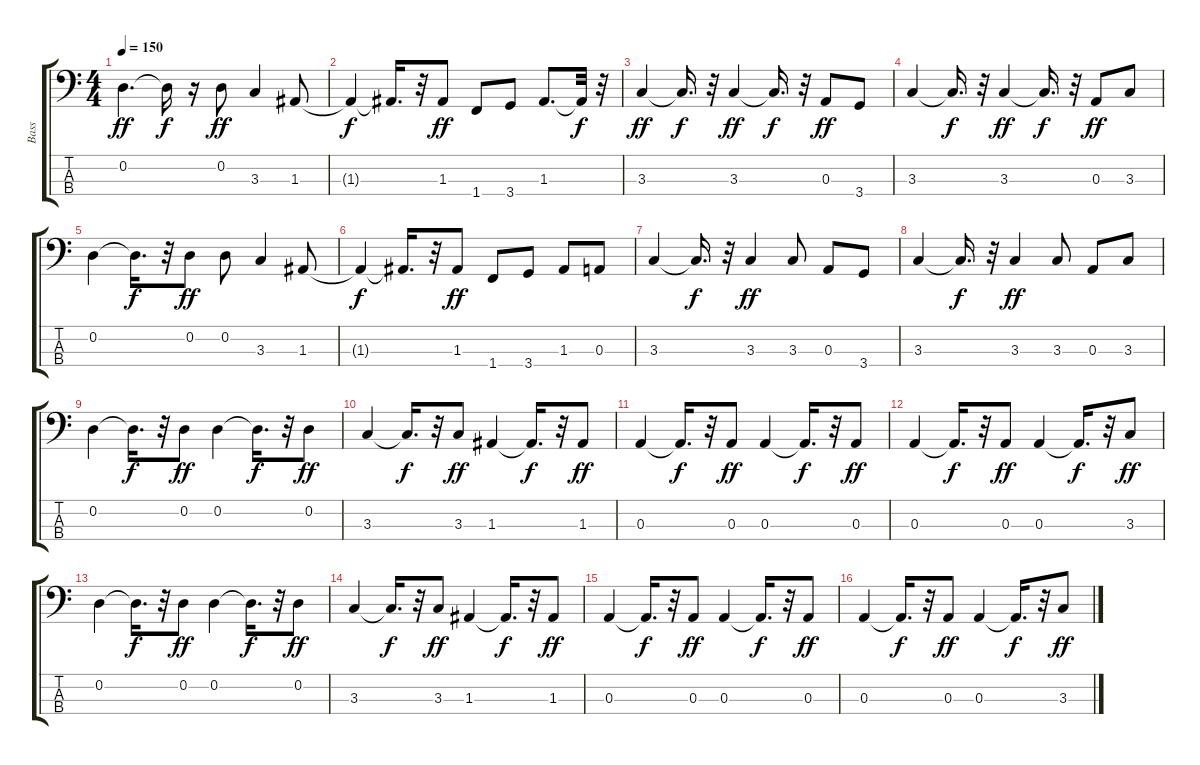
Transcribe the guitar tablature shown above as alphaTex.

\track ("Bass" "Bass") {instrument electricbassfinger}
\staff {score tabs}
\tuning (G2 D2 A1 E1) {hide}
\ts (4 4)
\tempo 150
\clef f4
\ks c
0.2.4{d dy ff} 0.2{t}.16{dy f} r.16 0.2.8{dy ff} 3.3.4 1.3.8 |
1.3{t}.4{dy f} 1.3{t}.16{d} r.32 1.3.8{dy ff} 1.4.8 3.4.8 1.3.8{d} 1.3{t}.32{dy f} r.32 |
3.3.4{dy ff} 3.3{t}.16{d dy f} r.32 3.3.4{dy ff} 3.3{t}.16{d dy f} r.32 0.3.8{dy ff} 3.4.8 |
3.3.4 3.3{t}.16{d dy f} r.32 3.3.4{dy ff} 3.3{t}.16{d dy f} r.32 0.3.8{dy ff} 3.3.8 |
0.2.4 0.2{t}.16{d dy f} r.32 0.2.8{dy ff} 0.2.8 3.3.4 1.3.8 |
1.3{t}.4{dy f} 1.3{t}.16{d} r.32 1.3.8{dy ff} 1.4.8 3.4.8 1.3.8 0.3.8 |
3.3.4 3.3{t}.16{d dy f} r.32 3.3.4{dy ff} 3.3.8 0.3.8 3.4.8 |
3.3.4 3.3{t}.16{d dy f} r.32 3.3.4{dy ff} 3.3.8 0.3.8 3.3.8 |
0.2.4 0.2{t}.16{d dy f} r.32 0.2.8{dy ff} 0.2.4 0.2{t}.16{d dy f} r.32 0.2.8{dy ff} |
3.3.4 3.3{t}.16{d dy f} r.32 3.3.8{dy ff} 1.3.4 1.3{t}.16{d dy f} r.32 1.3.8{dy ff} |
0.3.4 0.3{t}.16{d dy f} r.32 0.3.8{dy ff} 0.3.4 0.3{t}.16{d dy f} r.32 0.3.8{dy ff} |
0.3.4 0.3{t}.16{d dy f} r.32 0.3.8{dy ff} 0.3.4 0.3{t}.16{d dy f} r.32 3.3.8{dy ff} |
0.2.4 0.2{t}.16{d dy f} r.32 0.2.8{dy ff} 0.2.4 0.2{t}.16{d dy f} r.32 0.2.8{dy ff} |
3.3.4 3.3{t}.16{d dy f} r.32 3.3.8{dy ff} 1.3.4 1.3{t}.16{d dy f} r.32 1.3.8{dy ff} |
0.3.4 0.3{t}.16{d dy f} r.32 0.3.8{dy ff} 0.3.4 0.3{t}.16{d dy f} r.32 0.3.8{dy ff} |
0.3.4 0.3{t}.16{d dy f} r.32 0.3.8{dy ff} 0.3.4 0.3{t}.16{d dy f} r.32 3.3.8{dy ff}
